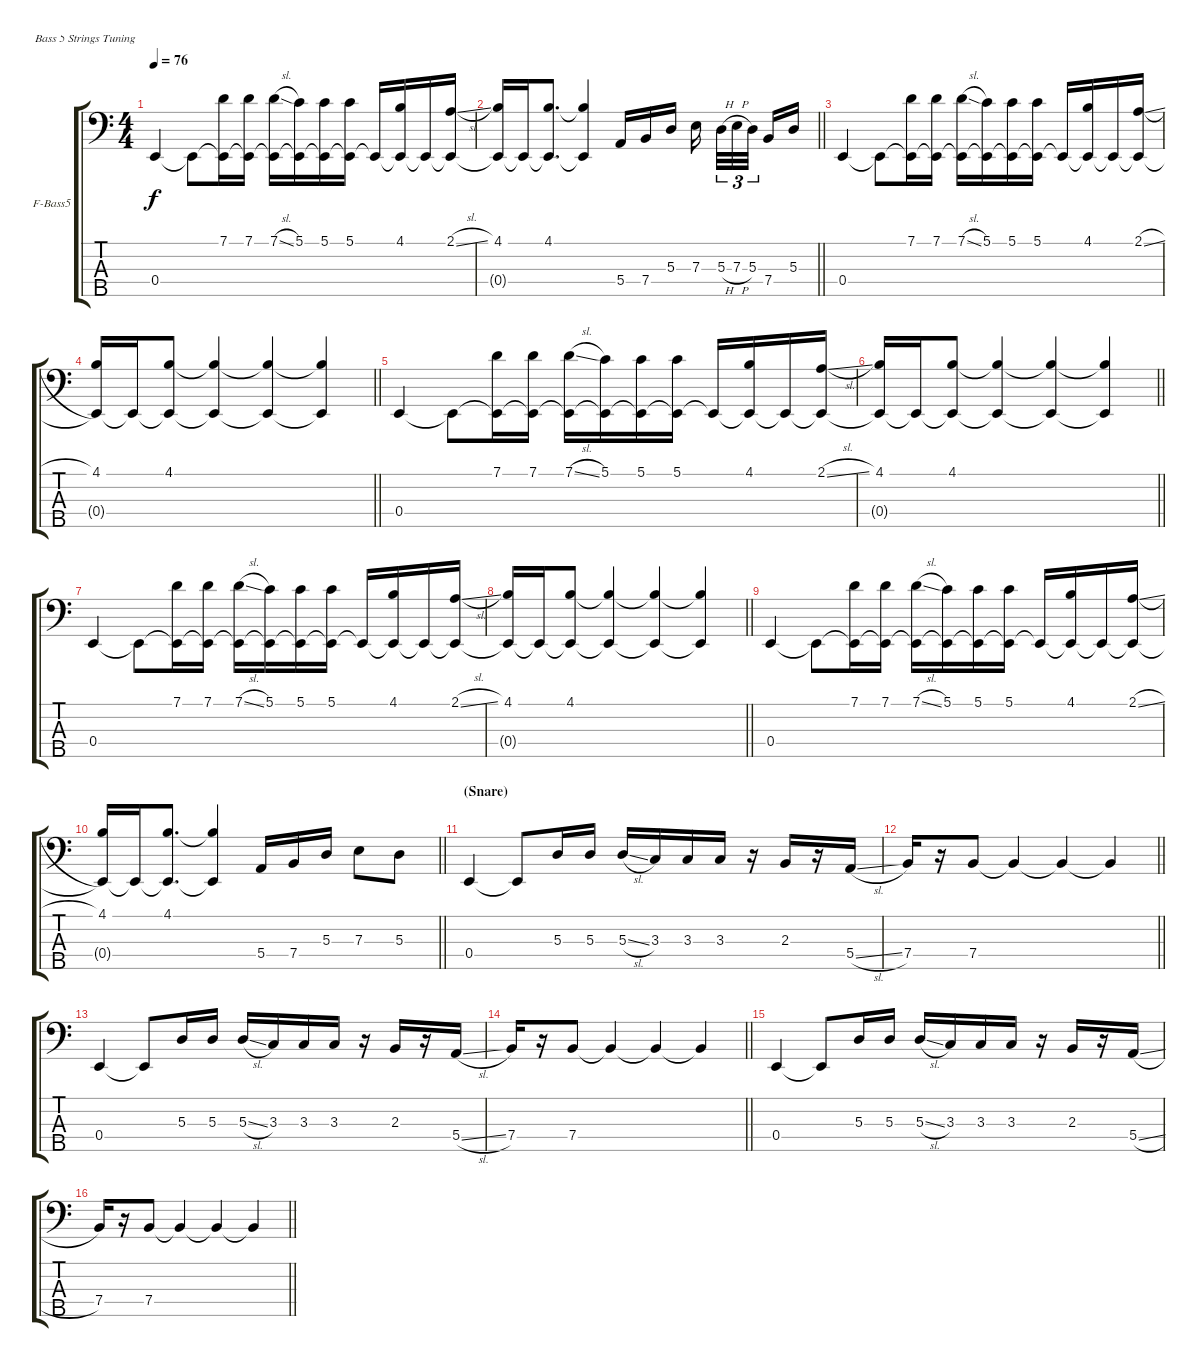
\bracketExtendMode groupsimilarinstruments
\firstSystemTrackNameOrientation horizontal
\otherSystemsTrackNameOrientation horizontal
\track ("Johan DeFarfalla - Bass" "F-Bass5") {instrument fretlessbass}
\staff {score tabs}
\tuning (G2 D2 A1 E1 B0)
\ts (4 4)
\tempo 76
\clef f4
\ks c
0.4.4{dy f} 0.4{t}.8 (7.1 0.4{t}).16 (7.1 0.4{t}).16 (7.1{sl} 0.4{t}).16 (5.1 0.4{t}).16 (5.1 0.4{t}).16 (5.1 0.4{t}).16 0.4{t}.16 (4.1 0.4{t}).16 0.4{t}.16 (2.1{sl} 0.4{t}).16 |
\barLineRight lightlight
(4.1 0.4{t}).16 0.4{t}.16 (4.1 0.4{t}).8{d} (4.1{t} 0.4{t}).4 5.4.16 7.4.16 5.3.16 7.3.16 5.3{h}.32{tu (3 2)} 7.3{h}.32{tu (3 2)} 5.3.32{tu (3 2)} 7.4.16 5.3.16 |
0.4.4 0.4{t}.8 (7.1 0.4{t}).16 (7.1 0.4{t}).16 (7.1{sl} 0.4{t}).16 (5.1 0.4{t}).16 (5.1 0.4{t}).16 (5.1 0.4{t}).16 0.4{t}.16 (4.1 0.4{t}).16 0.4{t}.16 (2.1{sl} 0.4{t}).16 |
\barLineRight lightlight
(4.1 0.4{t}).16 0.4{t}.16 (4.1 0.4{t}).8 (4.1{t} 0.4{t}).4 (4.1{t} 0.4{t}).4 (4.1{t} 0.4{t}).4 |
0.4.4 0.4{t}.8 (7.1 0.4{t}).16 (7.1 0.4{t}).16 (7.1{sl} 0.4{t}).16 (5.1 0.4{t}).16 (5.1 0.4{t}).16 (5.1 0.4{t}).16 0.4{t}.16 (4.1 0.4{t}).16 0.4{t}.16 (2.1{sl} 0.4{t}).16 |
\barLineRight lightlight
(4.1 0.4{t}).16 0.4{t}.16 (4.1 0.4{t}).8 (4.1{t} 0.4{t}).4 (4.1{t} 0.4{t}).4 (4.1{t} 0.4{t}).4 |
0.4.4 0.4{t}.8 (7.1 0.4{t}).16 (7.1 0.4{t}).16 (7.1{sl} 0.4{t}).16 (5.1 0.4{t}).16 (5.1 0.4{t}).16 (5.1 0.4{t}).16 0.4{t}.16 (4.1 0.4{t}).16 0.4{t}.16 (2.1{sl} 0.4{t}).16 |
\barLineRight lightlight
(4.1 0.4{t}).16 0.4{t}.16 (4.1 0.4{t}).8 (4.1{t} 0.4{t}).4 (4.1{t} 0.4{t}).4 (4.1{t} 0.4{t}).4 |
0.4.4 0.4{t}.8 (7.1 0.4{t}).16 (7.1 0.4{t}).16 (7.1{sl} 0.4{t}).16 (5.1 0.4{t}).16 (5.1 0.4{t}).16 (5.1 0.4{t}).16 0.4{t}.16 (4.1 0.4{t}).16 0.4{t}.16 (2.1{sl} 0.4{t}).16 |
\barLineRight lightlight
(4.1 0.4{t}).16 0.4{t}.16 (4.1 0.4{t}).8{d} (4.1{t} 0.4{t}).4 5.4.16 7.4.16 5.3.16 7.3.8 5.3.8 |
\section ("" "(Snare)")
0.4.4 0.4{t}.8 5.3.16 5.3.16 5.3{sl}.16 3.3.16 3.3.16 3.3.16 r.16 2.3.16 r.16 5.4{sl}.16 |
\barLineRight lightlight
7.4.16 r.16 7.4.8 7.4{t}.4 7.4{t}.4 7.4{t}.4 |
0.4.4 0.4{t}.8 5.3.16 5.3.16 5.3{sl}.16 3.3.16 3.3.16 3.3.16 r.16 2.3.16 r.16 5.4{sl}.16 |
\barLineRight lightlight
7.4.16 r.16 7.4.8 7.4{t}.4 7.4{t}.4 7.4{t}.4 |
0.4.4 0.4{t}.8 5.3.16 5.3.16 5.3{sl}.16 3.3.16 3.3.16 3.3.16 r.16 2.3.16 r.16 5.4{sl}.16 |
\barLineRight lightlight
7.4.16 r.16 7.4.8 7.4{t}.4 7.4{t}.4 7.4{t}.4
